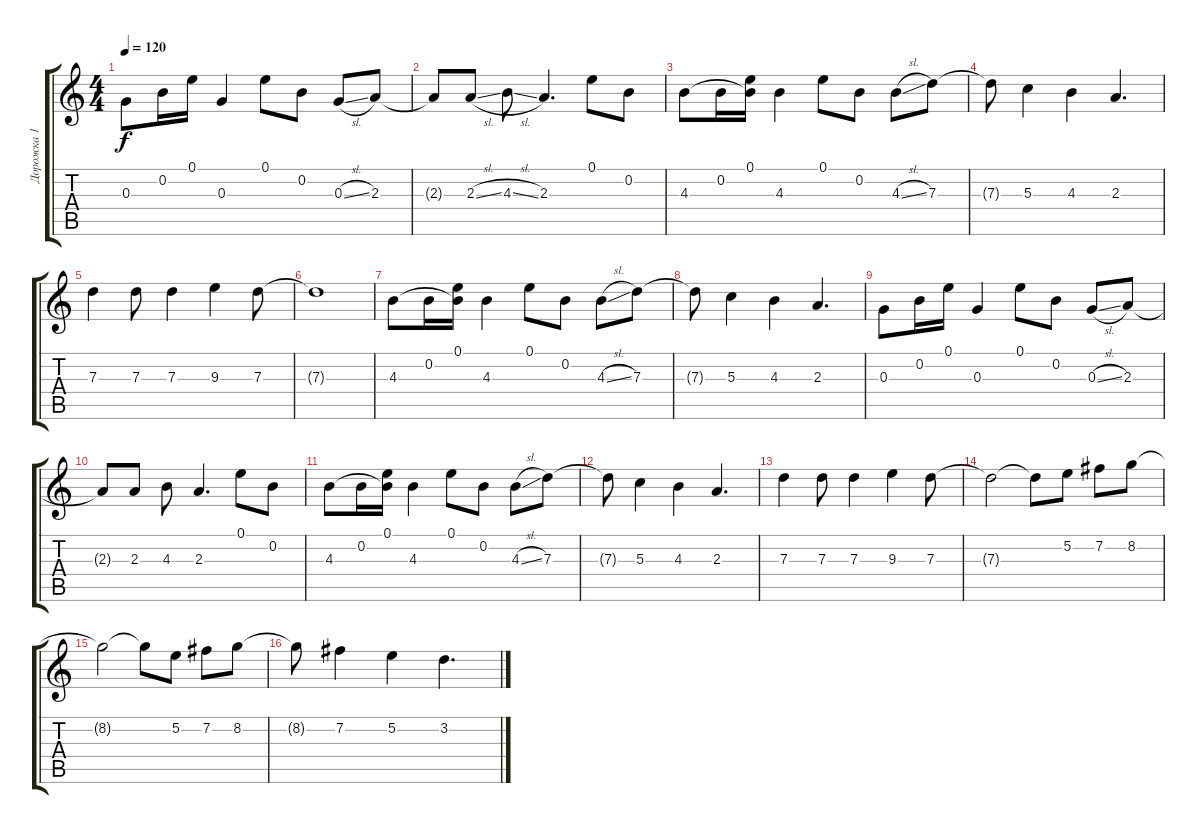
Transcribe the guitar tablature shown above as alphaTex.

\track ("Дорожка 1" "Дорожка 1") {instrument acousticguitarnylon}
\staff {score tabs}
\tuning (E4 B3 G3 D3 A2 E2) {hide}
\ts (4 4)
\tempo 120
\clef g2
\ks c
0.3.8{dy f} 0.2.16 0.1.16 0.3.4 0.1.8 0.2.8 0.3{sl}.8 2.3.8 |
2.3{t}.8 2.3{sl}.8 4.3{sl}.8 2.3.4{d} 0.1.8 0.2.8 |
4.3.8 0.2.16 (0.1 4.3{t}).16 4.3.4 0.1.8 0.2.8 4.3{sl}.8 7.3.8 |
7.3{t}.8 5.3.4 4.3.4 2.3.4{d} |
7.3.4 7.3.8 7.3.4 9.3.4 7.3.8 |
7.3{t}.1 |
4.3.8 0.2.16 (0.1 4.3{t}).16 4.3.4 0.1.8 0.2.8 4.3{sl}.8 7.3.8 |
7.3{t}.8 5.3.4 4.3.4 2.3.4{d} |
0.3.8 0.2.16 0.1.16 0.3.4 0.1.8 0.2.8 0.3{sl}.8 2.3.8 |
2.3{t}.8 2.3.8 4.3.8 2.3.4{d} 0.1.8 0.2.8 |
4.3.8 0.2.16 (0.1 4.3{t}).16 4.3.4 0.1.8 0.2.8 4.3{sl}.8 7.3.8 |
7.3{t}.8 5.3.4 4.3.4 2.3.4{d} |
7.3.4 7.3.8 7.3.4 9.3.4 7.3.8 |
7.3{t}.2 7.3{t}.8 5.2.8 7.2.8 8.2.8 |
8.2{t}.2 8.2{t}.8 5.2.8 7.2.8 8.2.8 |
8.2{t}.8 7.2.4 5.2.4 3.2.4{d}
